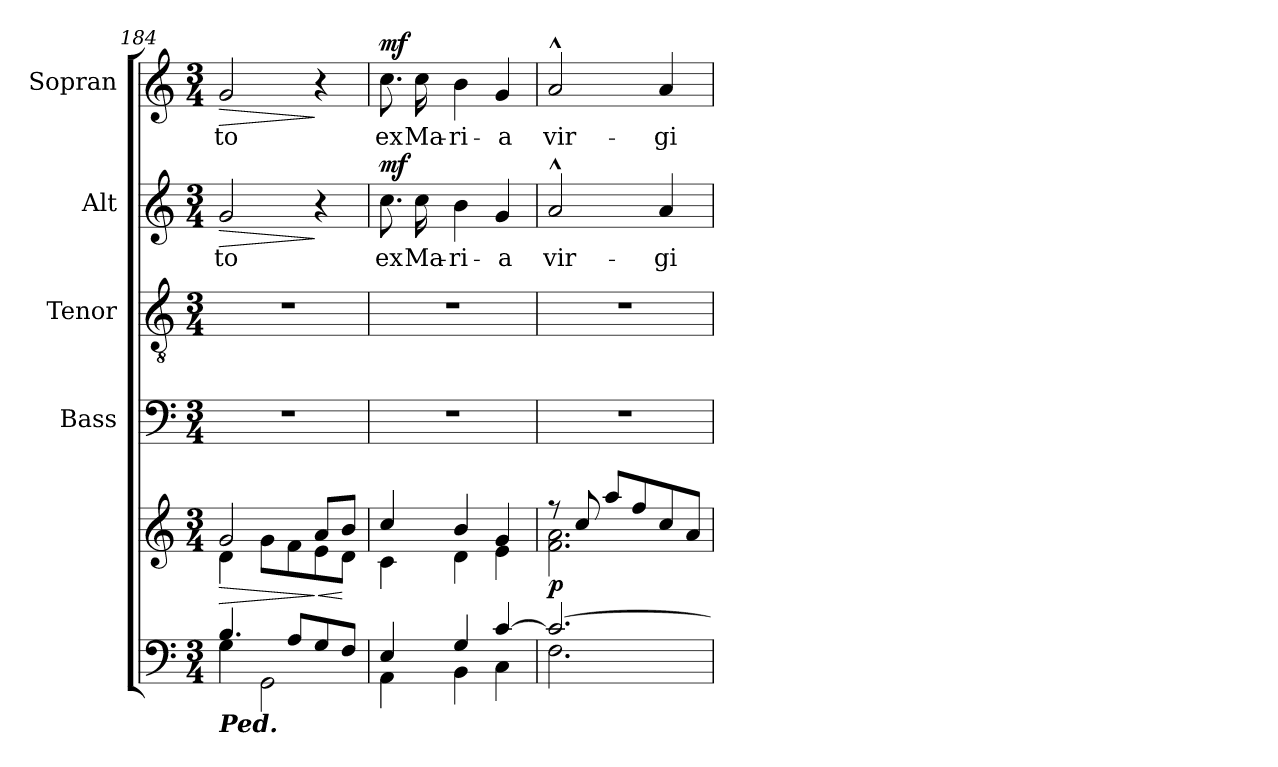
**kern	**kern	**dynam	**kern	**kern	**kern	**text	**dynam	**kern	**text	**dynam
*part5	*part5	*part5	*part4	*part3	*part2	*part2	*part2	*part1	*part1	*part1
*staff6	*staff5	*staff5/6	*staff4	*staff3	*staff2	*staff2	*staff2	*staff1	*staff1	*staff1
*	*	*	*I"Bass	*I"Tenor	*I"Alt	*	*	*I"Sopran	*	*
*	*	*	*I'B.	*I'T.	*I'A.	*	*	*I'S.	*	*
*clefF4	*clefG2	*	*clefF4	*clefGv2	*clefG2	*	*	*clefG2	*	*
*k[]	*k[]	*	*k[]	*k[]	*k[]	*	*	*k[]	*	*
*C:	*C:	*	*C:	*C:	*C:	*	*	*C:	*	*
*M3/4	*M3/4	*	*M3/4	*M3/4	*M3/4	*	*	*M3/4	*	*
=184	=184	=184	=184	=184	=184	=184	=184	=184	=184	=184
*^	*	*	*	*	*	*	*	*	*	*
!LO:TX:b:Bi:t=Ped.	!	!	!	!	!	!	!	!	!	!	!
!	!	!	!LO:HP:b	!	!	!	!LO:LY:b	!LO:HP:b	!	!LO:LY:b	!LO:HP:b
*	*	*^	*	*	*	*	*	*	*	*	*
4.B/	4G\	2g/	4d\	>	2.r	2.r	2g/	-to	>	2g/	-to	>
.	2GG\	.	8g\L	.	.	.	.	.	.	.	.	.
8A/L	.	.	8f\	.	.	.	.	.	.	.	.	.
!	!	!	!	!LO:HP:n=1:b	!	!	!	!	!	!	!	!
8G/	.	8a/L	8e\	] <	.	.	4r	.	]	4r	.	]
8F/J	.	8b/J	8d\J	[	.	.	.	.	.	.	.	.
=185	=185	=185	=185	=185	=185	=185	=185	=185	=185	=185	=185	=185
!	!	!	!	!	!	!	!	!LO:LY:b	!LO:DY:a	!	!LO:LY:b	!LO:DY:a
4E/	4AA\	4cc/	4c\	.	2.r	2.r	8.cc\	ex	mf	8.cc\	ex	mf
!	!	!	!	!	!	!	!	!LO:LY:b	!	!	!LO:LY:b	!
.	.	.	.	.	.	.	16cc\	Ma-	.	16cc\	Ma-	.
!	!	!	!	!	!	!	!	!LO:LY:b	!	!	!LO:LY:b	!
4G/	4BB\	4b/	4d\	.	.	.	4b\	-ri-	.	4b\	-ri-	.
!	!	!	!	!	!	!	!	!LO:LY:b	!	!	!LO:LY:b	!
[>4c/	4C\	4g/	4e\	.	.	.	4g/	-a	.	4g/	-a	.
=186	=186	=186	=186	=186	=186	=186	=186	=186	=186	=186	=186	=186
!	!	!	!	!LO:DY:b	!	!	!	!LO:LY:b	!	!	!LO:LY:b	!
2.c/_	2.F\	8ree	2.f\ 2.a\	p	2.r	2.r	2a^^>/	vir-	.	2a^^>/	vir-	.
.	.	8cc/	.	.	.	.	.	.	.	.	.	.
.	.	8aa/L	.	.	.	.	.	.	.	.	.	.
.	.	8ff/	.	.	.	.	.	.	.	.	.	.
!	!	!	!	!	!	!	!	!LO:LY:b	!	!	!LO:LY:b	!
.	.	8cc/	.	.	.	.	4a/	-gi-	.	4a/	-gi-	.
.	.	8a/J	.	.	.	.	.	.	.	.	.	.
*v	*v	*	*	*	*	*	*	*	*	*	*	*
*	*v	*v	*	*	*	*	*	*	*	*	*
=	=	=	=	=	=	=	=	=	=	=
*-	*-	*-	*-	*-	*-	*-	*-	*-	*-	*-
